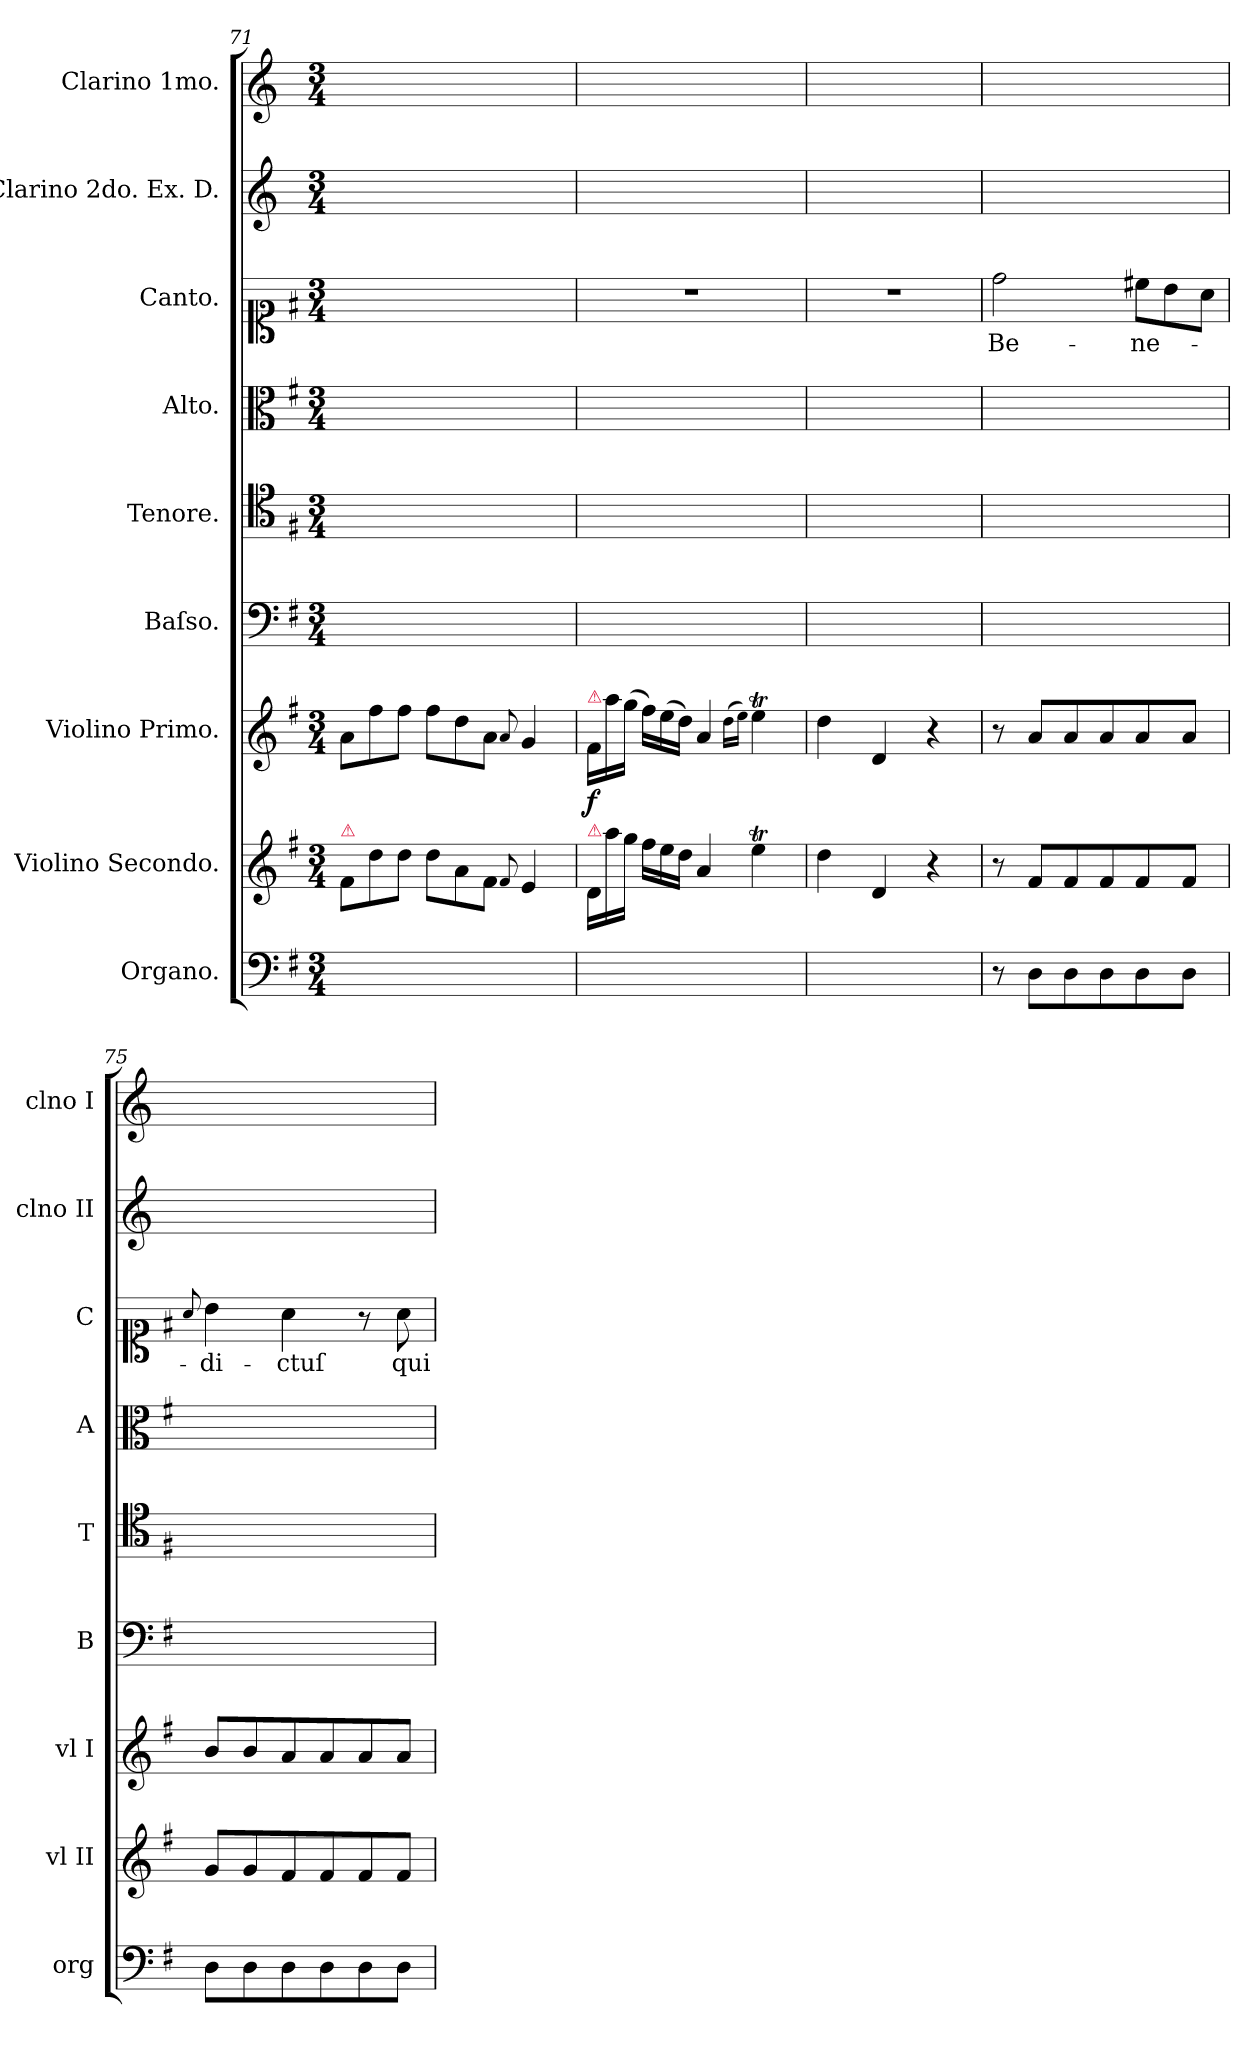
**kern	**kern	**dynam	**kern	**dynam	**kern	**kern	**kern	**kern	**text	**dynam	**kern	**kern
*part9	*part8	*part8	*part7	*part7	*part6	*part5	*part4	*part3	*part3	*part3	*part2	*part1
*staff9	*staff8	*staff8	*staff7	*staff7	*staff6	*staff5	*staff4	*staff3	*staff3	*staff3	*staff2	*staff1
*I"Organo.	*I"Violino Secondo.	*	*I"Violino Primo.	*	*I"Baſso.	*I"Tenore.	*I"Alto.	*I"Canto.	*	*	*I"Clarino 2do. Ex. D.	*I"Clarino 1mo.
*I'org	*I'vl II	*	*I'vl I	*	*I'B	*I'T	*I'A	*I'C	*	*	*I'clno II	*I'clno I
*clefF4	*clefG2	*	*clefG2	*	*clefF4	*clefC4	*clefC3	*clefC1	*	*	*clefG2	*clefG2
*	*	*	*	*	*	*	*	*	*	*	*ITrd-4c-7	*ITrd3c5
*k[f#]	*k[f#]	*	*k[f#]	*	*k[f#]	*k[f#]	*k[f#]	*k[f#]	*	*	*k[f#]	*k[f#]
*G:	*G:	*	*G:	*	*G:	*G:	*G:	*G:	*	*	*G:	*G:
*M3/4	*M3/4	*	*M3/4	*	*M3/4	*M3/4	*M3/4	*M3/4	*	*	*M3/4	*M3/4
*	*Xtuplet	*	*Xtuplet	*	*	*	*	*	*	*	*	*
=71	=71	=71	=71	=71	=71	=71	=71	=71	=71	=71	=71	=71
!	!LO:TX:a:color=crimson:t=⚠	!	!	!	!	!	!	!	!	!	!	!
2.ryy	12f#/L	.	12a\L	.	2.ryy	2.ryy	2.ryy	2.ryy	.	.	2.ryy	2.ryy
.	12dd\	.	12ff#\	.	.	.	.	.	.	.	.	.
.	12dd\J	.	12ff#\J	.	.	.	.	.	.	.	.	.
.	12dd\L	.	12ff#\L	.	.	.	.	.	.	.	.	.
.	12a\	.	12dd\	.	.	.	.	.	.	.	.	.
.	12f#\J	.	12a\J	.	.	.	.	.	.	.	.	.
.	8qqf#/	.	8qqa/	.	.	.	.	.	.	.	.	.
.	4e/	.	4g/	.	.	.	.	.	.	.	.	.
=72	=72	=72	=72	=72	=72	=72	=72	=72	=72	=72	=72	=72
!	!	!	!LO:TX:a:color=crimson:t=⚠	!	!	!	!	!	!	!	!	!
!	!LO:TX:a:color=crimson:t=⚠	!	!	!	!	!	!	!	!	!	!	!
!	!	!	!	!LO:DY:b	!	!	!	!	!	!	!	!
2.ryy	24d/LL	.	24f#/LL	f	2.ryy	2.ryy	2.ryy	2.r	.	.	2.ryy	2.ryy
.	24aa\	.	24aa\	.	.	.	.	.	.	.	.	.
.	24gg\JJ	.	(24gg\JJ	.	.	.	.	.	.	.	.	.
.	24ff#\LL	.	24ff#\LL)	.	.	.	.	.	.	.	.	.
.	24ee\	.	(24ee\	.	.	.	.	.	.	.	.	.
.	24dd\JJ	.	24dd\JJ)	.	.	.	.	.	.	.	.	.
.	4a/	.	4a/	.	.	.	.	.	.	.	.	.
.	.	.	(16qqdd\LL	.	.	.	.	.	.	.	.	.
.	.	.	16qqee\JJ)	.	.	.	.	.	.	.	.	.
.	4eeT\	.	4eeT\	.	.	.	.	.	.	.	.	.
=73	=73	=73	=73	=73	=73	=73	=73	=73	=73	=73	=73	=73
2.ryy	4dd\	.	4dd\	.	2.ryy	2.ryy	2.ryy	2.r	.	.	2.ryy	2.ryy
.	4d/	.	4d/	.	.	.	.	.	.	.	.	.
.	4r	.	4r	.	.	.	.	.	.	.	.	.
=74	=74	=74	=74	=74	=74	=74	=74	=74	=74	=74	=74	=74
!	!	!LO:DY:b	!	!	!	!	!	!	!	!LO:DY:a	!	!
8r	8r	po	8r	.	2.ryy	2.ryy	2.ryy	2dd\	Be-	pia	2.ryy	2.ryy
!	!	!	!	!LO:DY:b	!	!	!	!	!	!	!	!
8D\L	8f#/L	.	8a/L	po	.	.	.	.	.	.	.	.
8D\	8f#/	.	8a/	.	.	.	.	.	.	.	.	.
8D\	8f#/	.	8a/	.	.	.	.	.	.	.	.	.
*	*	*	*	*	*	*	*	*Xtuplet	*	*	*	*
8D\	8f#/	.	8a/	.	.	.	.	12cc#X\L	-ne-	.	.	.
.	.	.	.	.	.	.	.	12b\	.	.	.	.
8D\J	8f#/J	.	8a/J	.	.	.	.	.	.	.	.	.
.	.	.	.	.	.	.	.	12a\J	.	.	.	.
=75	=75	=75	=75	=75	=75	=75	=75	=75	=75	=75	=75	=75
.	.	.	.	.	.	.	.	8qqa/	.	.	.	.
8D\L	8g/L	.	8b/L	.	2.ryy	2.ryy	2.ryy	4b\	-di-	.	2.ryy	2.ryy
8D\	8g/	.	8b/	.	.	.	.	.	.	.	.	.
8D\	8f#/	.	8a/	.	.	.	.	4a\	-ctuſ	.	.	.
8D\	8f#/	.	8a/	.	.	.	.	.	.	.	.	.
8D\	8f#/	.	8a/	.	.	.	.	8r	.	.	.	.
8D\J	8f#/J	.	8a/J	.	.	.	.	8a\	qui	.	.	.
=	=	=	=	=	=	=	=	=	=	=	=	=
*-	*-	*-	*-	*-	*-	*-	*-	*-	*-	*-	*-	*-
